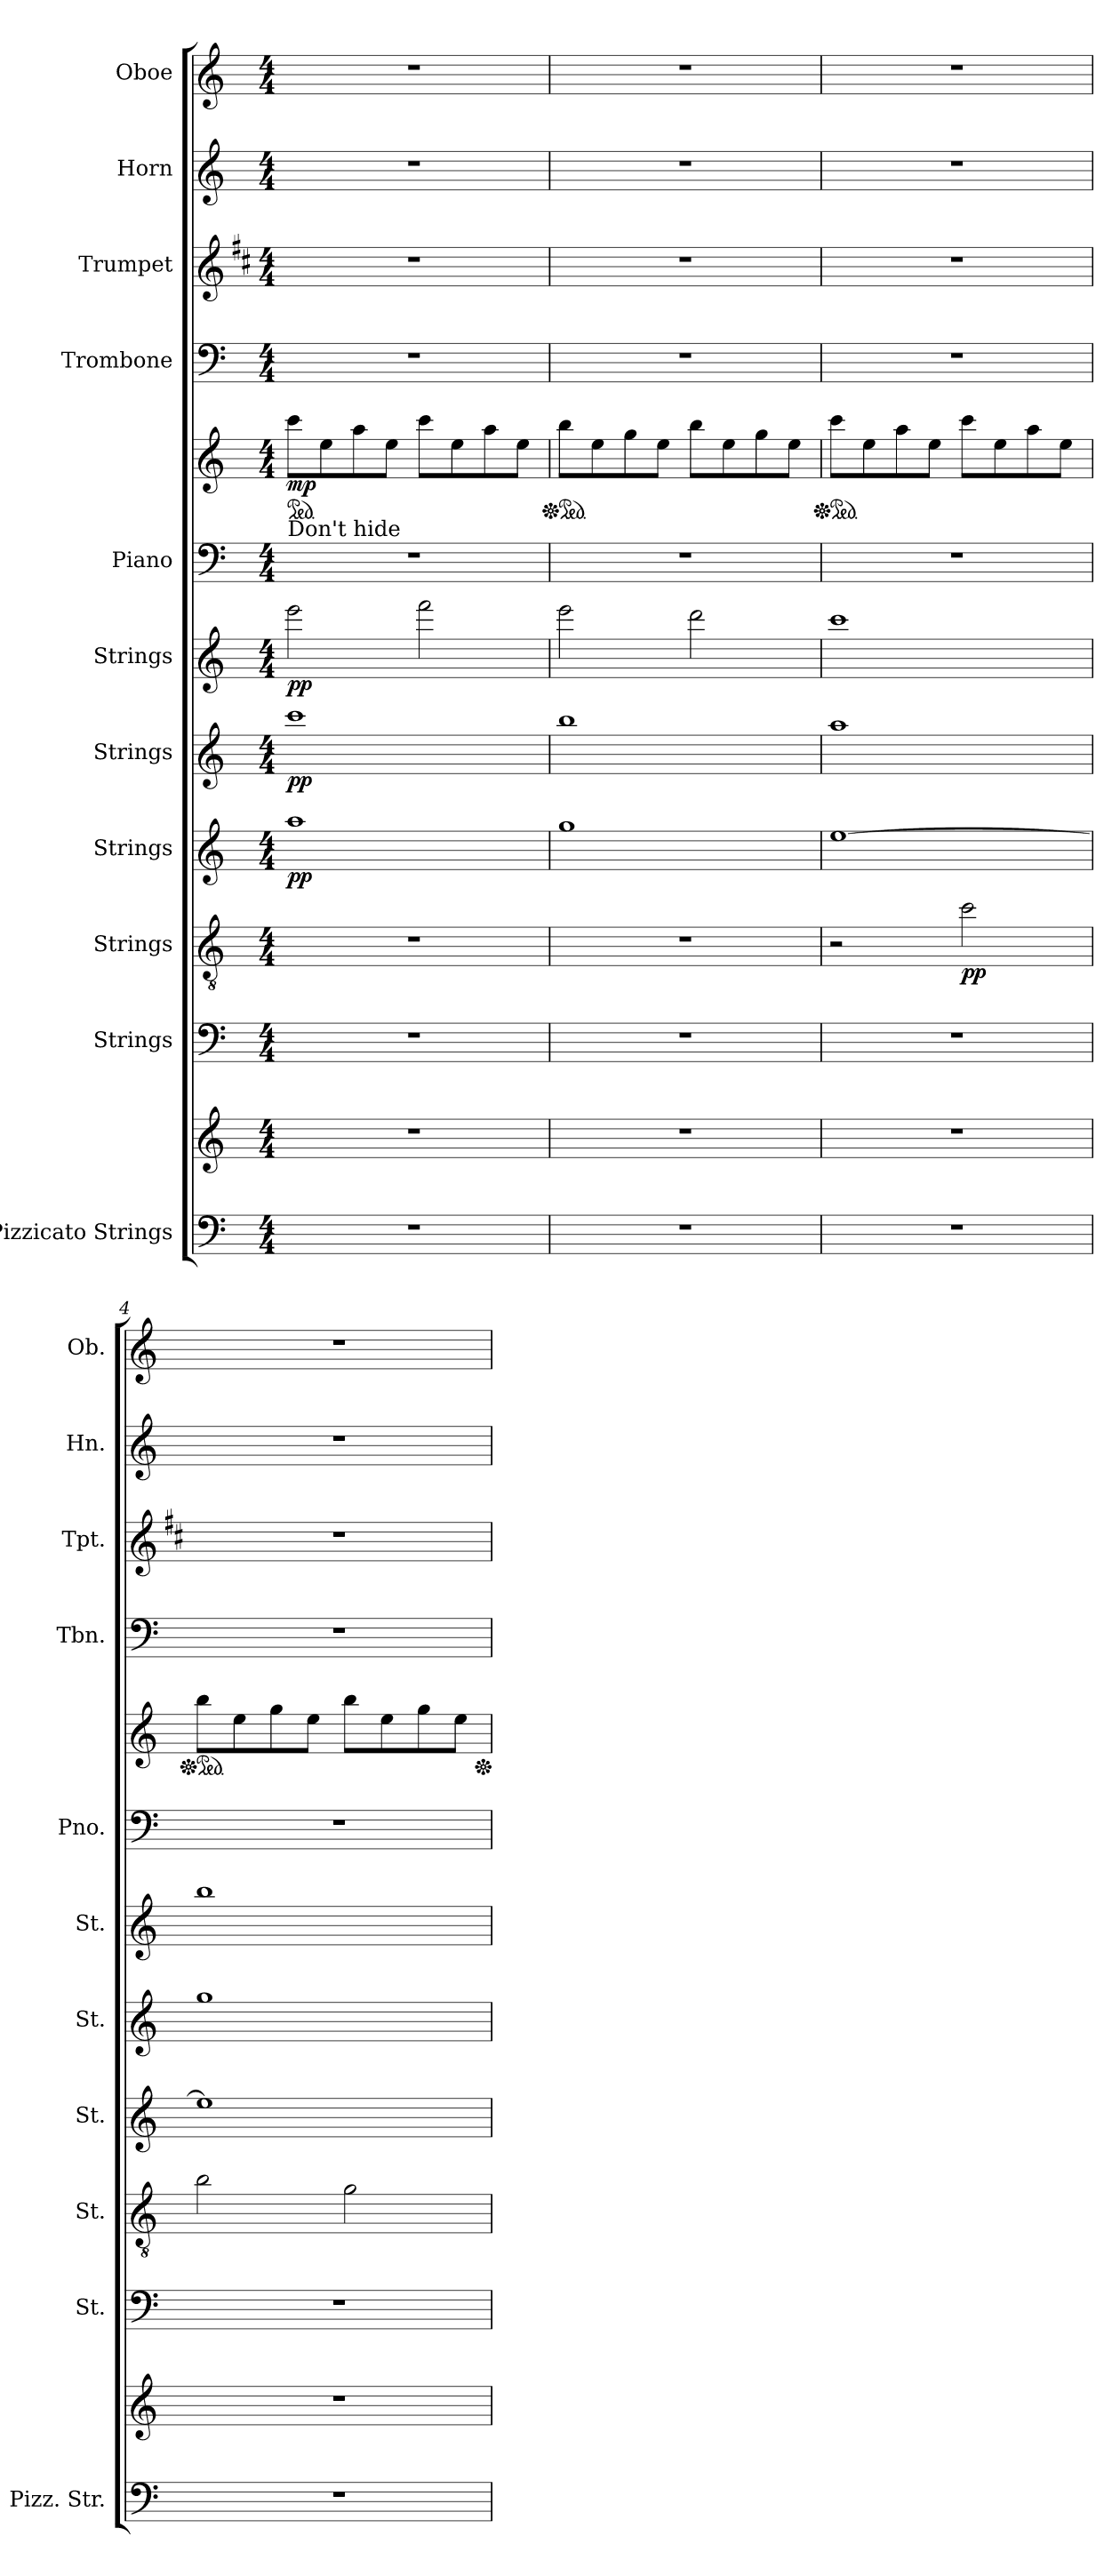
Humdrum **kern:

**kern	**kern	**kern	**kern	**dynam	**kern	**dynam	**kern	**dynam	**kern	**dynam	**kern	**kern	**dynam	**kern	**kern	**kern	**kern
*part11	*part11	*part10	*part9	*part9	*part8	*part8	*part7	*part7	*part6	*part6	*part5	*part5	*part5	*part4	*part3	*part2	*part1
*staff13	*staff12	*staff11	*staff10	*staff10	*staff9	*staff9	*staff8	*staff8	*staff7	*staff7	*staff6	*staff5	*staff5/6	*staff4	*staff3	*staff2	*staff1
*I"Pizzicato Strings	*	*I"Strings	*I"Strings	*	*I"Strings	*	*I"Strings	*	*I"Strings	*	*I"Piano	*	*	*I"Trombone	*I"Trumpet	*I"Horn	*I"Oboe
*I'Pizz. Str.	*	*I'St.	*I'St.	*	*I'St.	*	*I'St.	*	*I'St.	*	*I'Pno.	*	*	*I'Tbn.	*I'Tpt.	*I'Hn.	*I'Ob.
*clefF4	*clefG2	*clefF4	*clefGv2	*	*clefG2	*	*clefG2	*	*clefG2	*	*clefF4	*clefG2	*	*clefF4	*clefG2	*clefG2	*clefG2
*	*	*	*	*	*	*	*	*	*	*	*	*	*	*	*ITrd1c2	*ITrd7c12	*
*k[]	*k[]	*k[]	*k[]	*	*k[]	*	*k[]	*	*k[]	*	*k[]	*k[]	*	*k[]	*k[]	*k[]	*k[]
*M4/4	*M4/4	*M4/4	*M4/4	*	*M4/4	*	*M4/4	*	*M4/4	*	*M4/4	*M4/4	*	*M4/4	*M4/4	*M4/4	*M4/4
*MM76	*MM76	*MM76	*MM76	*	*MM76	*	*MM76	*	*MM76	*	*MM76	*MM76	*	*MM76	*MM76	*MM76	*MM76
*	*	*	*	*	*	*	*	*	*	*	*	*ped	*	*	*	*	*
=1	=1	=1	=1	=1	=1	=1	=1	=1	=1	=1	=1	=1	=1	=1	=1	=1	=1
!	!	!	!	!	!	!	!	!	!	!	!LO:TX:a:t=Don't hide	!	!	!	!	!	!
!	!	!	!	!	!	!LO:DY:b	!	!LO:DY:b	!	!LO:DY:b	!	!	!LO:DY:b	!	!	!	!
1r	1r	1r	1r	.	1aa	pp	1ccc	pp	2eee\	pp	1r	8ccc\L	mp	1r	1r	1r	1r
.	.	.	.	.	.	.	.	.	.	.	.	8ee\	.	.	.	.	.
.	.	.	.	.	.	.	.	.	.	.	.	8aa\	.	.	.	.	.
.	.	.	.	.	.	.	.	.	.	.	.	8ee\J	.	.	.	.	.
.	.	.	.	.	.	.	.	.	2fff\	.	.	8ccc\L	.	.	.	.	.
.	.	.	.	.	.	.	.	.	.	.	.	8ee\	.	.	.	.	.
.	.	.	.	.	.	.	.	.	.	.	.	8aa\	.	.	.	.	.
.	.	.	.	.	.	.	.	.	.	.	.	8ee\J	.	.	.	.	.
=2	=2	=2	=2	=2	=2	=2	=2	=2	=2	=2	=2	=2	=2	=2	=2	=2	=2
*	*	*	*	*	*	*	*	*	*	*	*	*Xped	*	*	*	*	*
*	*	*	*	*	*	*	*	*	*	*	*	*ped	*	*	*	*	*
1r	1r	1r	1r	.	1gg	.	1bb	.	2eee\	.	1r	8bb\L	.	1r	1r	1r	1r
.	.	.	.	.	.	.	.	.	.	.	.	8ee\	.	.	.	.	.
.	.	.	.	.	.	.	.	.	.	.	.	8gg\	.	.	.	.	.
.	.	.	.	.	.	.	.	.	.	.	.	8ee\J	.	.	.	.	.
.	.	.	.	.	.	.	.	.	2ddd\	.	.	8bb\L	.	.	.	.	.
.	.	.	.	.	.	.	.	.	.	.	.	8ee\	.	.	.	.	.
.	.	.	.	.	.	.	.	.	.	.	.	8gg\	.	.	.	.	.
.	.	.	.	.	.	.	.	.	.	.	.	8ee\J	.	.	.	.	.
=3	=3	=3	=3	=3	=3	=3	=3	=3	=3	=3	=3	=3	=3	=3	=3	=3	=3
*	*	*	*	*	*	*	*	*	*	*	*	*Xped	*	*	*	*	*
*	*	*	*	*	*	*	*	*	*	*	*	*ped	*	*	*	*	*
1r	1r	1r	2r	.	[1ee	.	1aa	.	1ccc	.	1r	8ccc\L	.	1r	1r	1r	1r
.	.	.	.	.	.	.	.	.	.	.	.	8ee\	.	.	.	.	.
.	.	.	.	.	.	.	.	.	.	.	.	8aa\	.	.	.	.	.
.	.	.	.	.	.	.	.	.	.	.	.	8ee\J	.	.	.	.	.
!	!	!	!	!LO:DY:b	!	!	!	!	!	!	!	!	!	!	!	!	!
.	.	.	2cc\	pp	.	.	.	.	.	.	.	8ccc\L	.	.	.	.	.
.	.	.	.	.	.	.	.	.	.	.	.	8ee\	.	.	.	.	.
.	.	.	.	.	.	.	.	.	.	.	.	8aa\	.	.	.	.	.
.	.	.	.	.	.	.	.	.	.	.	.	8ee\J	.	.	.	.	.
=4	=4	=4	=4	=4	=4	=4	=4	=4	=4	=4	=4	=4	=4	=4	=4	=4	=4
*	*	*	*	*	*	*	*	*	*	*	*	*Xped	*	*	*	*	*
*	*	*	*	*	*	*	*	*	*	*	*	*ped	*	*	*	*	*
1r	1r	1r	2b\	.	1ee]	.	1gg	.	1bb	.	1r	8bb\L	.	1r	1r	1r	1r
.	.	.	.	.	.	.	.	.	.	.	.	8ee\	.	.	.	.	.
.	.	.	.	.	.	.	.	.	.	.	.	8gg\	.	.	.	.	.
.	.	.	.	.	.	.	.	.	.	.	.	8ee\J	.	.	.	.	.
.	.	.	2g\	.	.	.	.	.	.	.	.	8bb\L	.	.	.	.	.
.	.	.	.	.	.	.	.	.	.	.	.	8ee\	.	.	.	.	.
.	.	.	.	.	.	.	.	.	.	.	.	8gg\	.	.	.	.	.
.	.	.	.	.	.	.	.	.	.	.	.	8ee\J	.	.	.	.	.
*	*	*	*	*	*	*	*	*	*	*	*	*Xped	*	*	*	*	*
=	=	=	=	=	=	=	=	=	=	=	=	=	=	=	=	=	=
*-	*-	*-	*-	*-	*-	*-	*-	*-	*-	*-	*-	*-	*-	*-	*-	*-	*-
